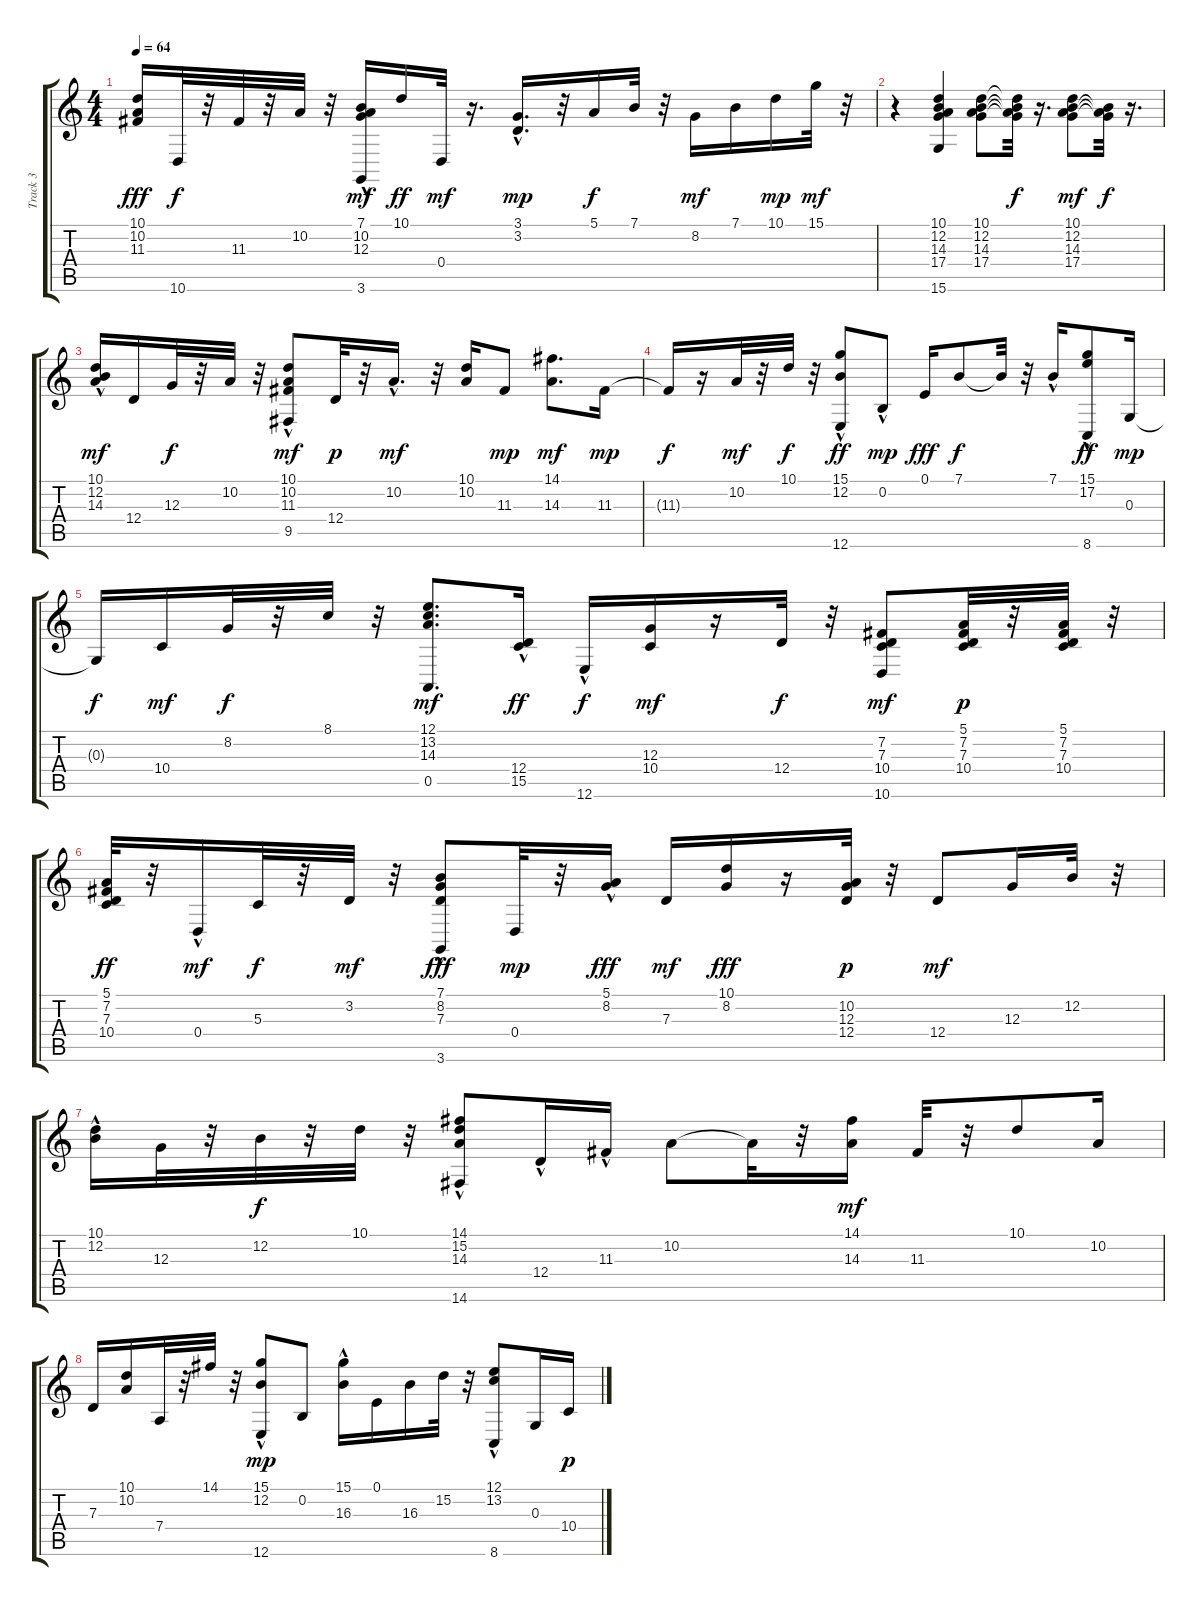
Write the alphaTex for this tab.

\track ("Track 3" "Track 3") {instrument acousticgrandpiano}
\staff {score tabs}
\tuning (E4 B3 G3 D3 A2 E2) {hide}
\ts (4 4)
\tempo 64
\clef g2
\ks c
(10.1 10.2 11.3).16{dy fff} 10.6.32{dy f} r.32 11.3.32 r.32 10.2.32 r.32 (7.1{hac} 10.2{hac} 12.3{hac} 3.6).16{dy mf} 10.1.16{dy ff} 0.4.32{dy mf} r.16{d} (3.1{hac} 3.2{hac}).16{d dy mp} r.32 5.1.16{dy f} 7.1.32 r.32 8.2.16{dy mf} 7.1.16 10.1.16{dy mp} 15.1.32{dy mf} r.32 |
r.4 (10.1 12.2 14.3 17.4 15.6).4 (10.1 12.2 14.3 17.4).8 (10.1{t} 12.2{t} 14.3{t} 17.4{t}).32{dy f} r.16{d} (10.1 12.2 14.3 17.4).8{dy mf} (12.2{t} 14.3{t} 17.4{t}).32{dy f} r.16{d} |
(10.1 12.2{hac} 14.3{hac}).16{dy mf} 12.4.16 12.3.32{dy f} r.32 10.2.32 r.32 (10.1{hac} 10.2{hac} 11.3{hac} 9.5{hac}).8{dy mf} 12.4.32{dy p} r.32 10.2{hac}.16{d dy mf} r.32 (10.1 10.2).16 11.3.8{dy mp} (14.1 14.3).8{d dy mf} 11.3.16{dy mp} |
11.3{t}.16{dy f} r.16 10.2.32{dy mf} r.32 10.1.32{dy f} r.32 (15.1{hac} 12.2{hac} 12.6{hac}).8{dy ff} 0.2{hac}.8{dy mp} 0.1.16{dy fff} 7.1.8{dy f} 7.1{t}.32 r.32 7.1{hac}.16 (15.1{hac} 17.2{hac} 8.6).8{dy ff} 0.3.16{dy mp} |
0.3{t}.16{dy f} 10.4.16{dy mf} 8.2.32{dy f} r.32 8.1.32 r.32 (12.1 13.2 14.3 0.5).8{d dy mf} (12.4{hac} 15.5).16{dy ff} 12.6{hac}.16{dy f} (12.3 10.4).16{dy mf} r.16 12.4.32{dy f} r.32 (7.2 7.3 10.4 10.6).8{dy mf} (5.1 7.2 7.3 10.4).32{dy p} r.32 (5.1 7.2 7.3 10.4).32 r.32 |
(5.1 7.2 7.3 10.4).32{dy ff} r.32 0.4{hac}.16{dy mf} 5.3.32{dy f} r.32 3.2.32{dy mf} r.32 (7.1{hac} 8.2{hac} 7.3{hac} 3.6).8{dy fff} 0.4.32{dy mp} r.32 (5.1{hac} 8.2).16{dy fff} 7.3.16{dy mf} (10.1 8.2).16{dy fff} r.16 (10.2 12.3 12.4).32{dy p} r.32 12.4.8{dy mf} 12.3.16 12.2.32 r.32 |
(10.1{hac} 12.2).16 12.3.32 r.32 12.2.32{dy f} r.32 10.1.32 r.32 (14.1 15.2 14.3 14.6{hac}).8 12.4{hac}.16 11.3{hac}.16 10.2.8 10.2{t}.32 r.32 (14.1 14.3).16{dy mf} 11.3.32 r.32 10.1.8 10.2.16 |
7.3.16 (10.1 10.2).16 7.4.32 r.32 14.1.32 r.32 (15.1 12.2 12.6{hac}).8{dy mp} 0.2.8 (15.1{hac} 16.3).16 0.1.16 16.3.16 15.2.32 r.32 (12.1{hac} 13.2{hac} 8.6).8 0.3.16 10.4.16{dy p}
